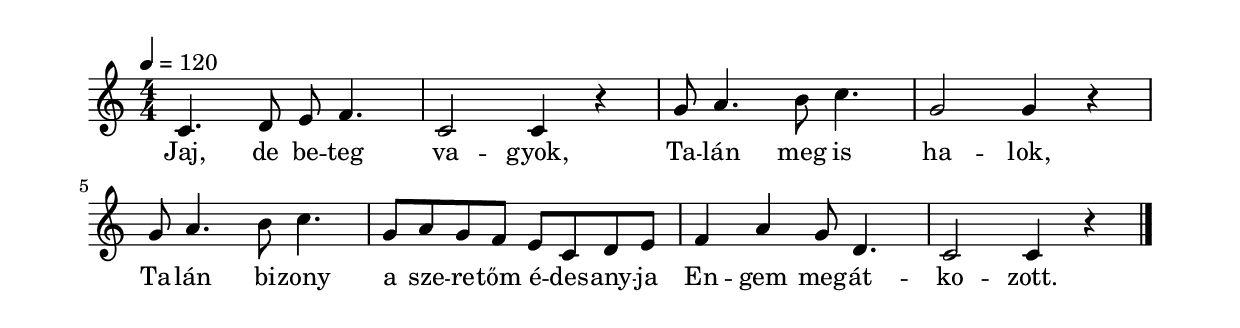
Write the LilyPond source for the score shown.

\paper {
  indent = 0\mm
  line-width = 180\mm
  oddHeaderMarkup = ""
  evenHeaderMarkup = ""
  oddFooterMarkup = ""
  evenFooterMarkup = ""
}

\score{
\relative c' {
\numericTimeSignature
\time 4/4
\key c \major
\tempo 4 = 120
c4. d8 e8 f4. c2 c4 r
g'8 a4. b8 c4. g2 g4 r \break
g8 a4. b8 c4. g8 a g f e c d e
f4 a g8 d4. c2 c4 r\bar "|."
} 
\addlyrics {
  Jaj, de be -- teg va -- gyok,
  Ta -- lán meg is ha -- lok,
  Ta -- lán bi -- zony a sze -- re -- tőm é -- des -- any -- ja
  En -- gem meg -- át -- ko -- zott.
  } 

\midi { }
\layout { }
}

\version "2.17.4"